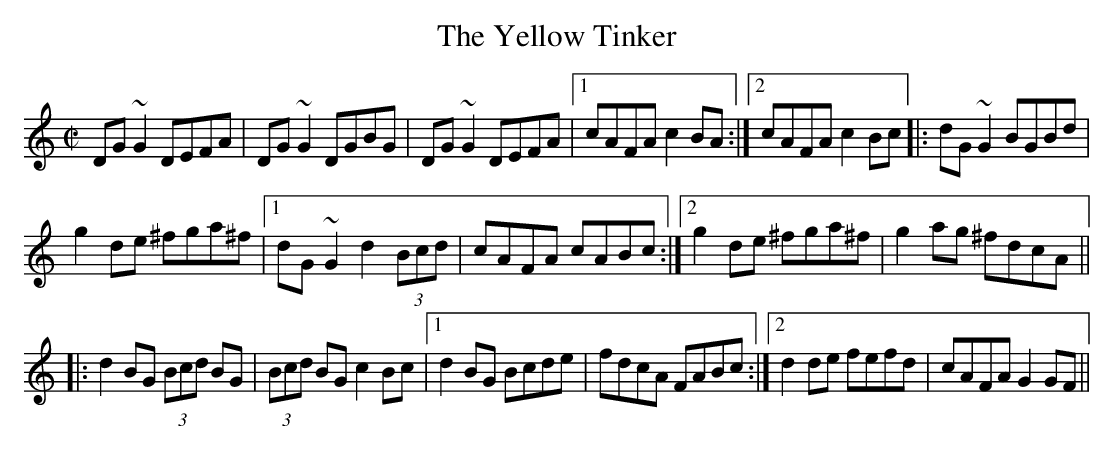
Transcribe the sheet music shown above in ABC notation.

X:1
T:Yellow Tinker, The
M:C|
K:Gmix
DG~G2 DEFA | DG~G2 DGBG | DG~G2 DEFA |1 cAFA c2BA :|2 cAFA c2Bc |: dG~G2 BGBd |
g2de ^fga^f |1 dG~G2 d2 (3Bcd | cAFA cABc :|2 g2de ^fga^f | g2ag ^fdcA ||
|: d2BG (3Bcd BG | (3Bcd BG c2Bc |1 d2BG Bcde | fdcA FABc :|2 d2de fefd | cAFA G2GF ||
